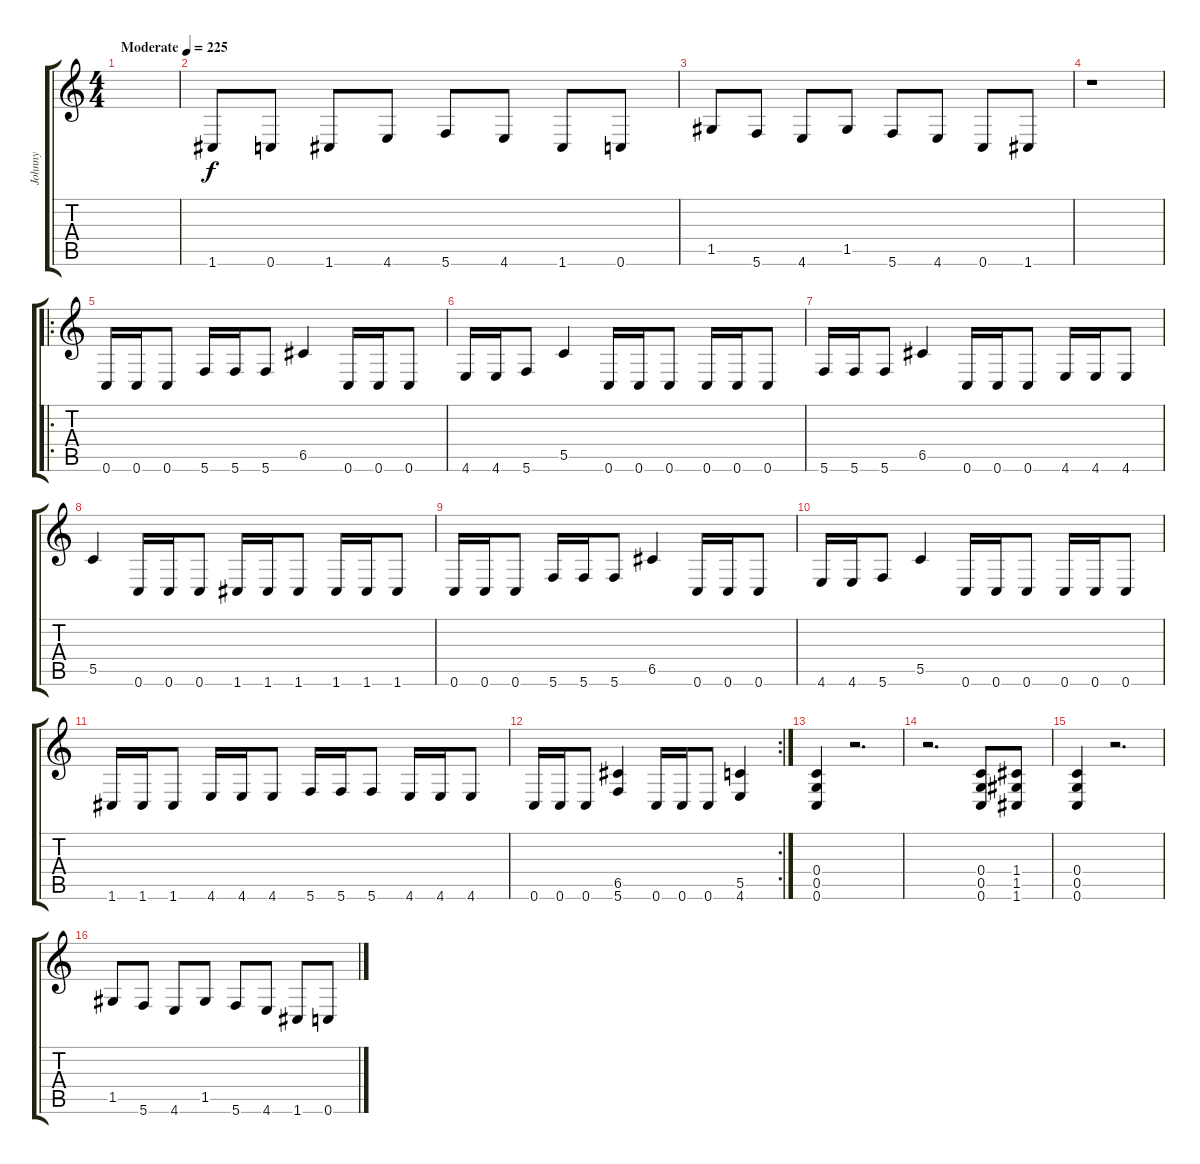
\track ("Johnny" "Johnny") {instrument distortionguitar}
\staff {score tabs}
\tuning (D4 A3 F3 C3 G2 C2) {hide}
\ts (4 4)
\tempo (225 "Moderate")
\clef g2
\ks c
|
1.6.8 0.6.8 1.6.8 4.6.8 5.6.8 4.6.8 1.6.8 0.6.8 |
1.5.8 5.6.8 4.6.8 1.5.8 5.6.8 4.6.8 0.6.8 1.6.8 |
r.1 |
\ro
0.6.16 0.6.16 0.6.8 5.6.16 5.6.16 5.6.8 6.5.4 0.6.16 0.6.16 0.6.8 |
4.6.16 4.6.16 5.6.8 5.5.4 0.6.16 0.6.16 0.6.8 0.6.16 0.6.16 0.6.8 |
5.6.16 5.6.16 5.6.8 6.5.4 0.6.16 0.6.16 0.6.8 4.6.16 4.6.16 4.6.8 |
5.5.4 0.6.16 0.6.16 0.6.8 1.6.16 1.6.16 1.6.8 1.6.16 1.6.16 1.6.8 |
0.6.16 0.6.16 0.6.8 5.6.16 5.6.16 5.6.8 6.5.4 0.6.16 0.6.16 0.6.8 |
4.6.16 4.6.16 5.6.8 5.5.4 0.6.16 0.6.16 0.6.8 0.6.16 0.6.16 0.6.8 |
1.6.16 1.6.16 1.6.8 4.6.16 4.6.16 4.6.8 5.6.16 5.6.16 5.6.8 4.6.16 4.6.16 4.6.8 |
\rc 2
0.6.16 0.6.16 0.6.8 (6.5 5.6).4 0.6.16 0.6.16 0.6.8 (5.5 4.6).4 |
(0.4 0.5 0.6).4 r.2{d} |
r.2{d} (0.4 0.5 0.6).8 (1.4 1.5 1.6).8 |
(0.4 0.5 0.6).4 r.2{d} |
1.5.8 5.6.8 4.6.8 1.5.8 5.6.8 4.6.8 1.6.8 0.6.8
